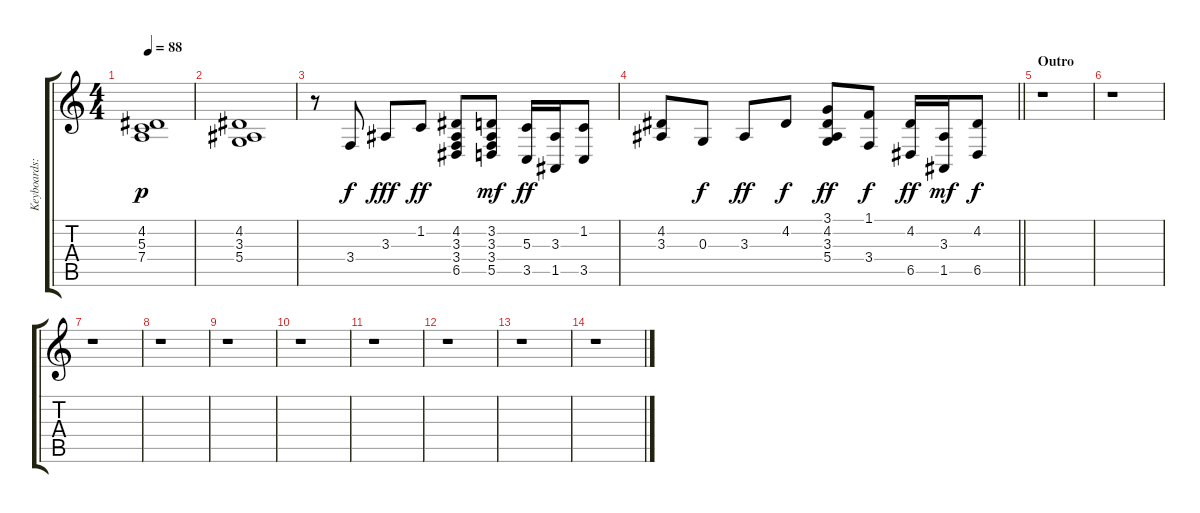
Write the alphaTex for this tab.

\track ("Keyboards: Earl Van Dyke" "Keyboards:") {instrument pad2warm}
\staff {score tabs}
\tuning (E4 B3 G3 D3 A2 E2) {hide}
\ts (4 4)
\tempo 88
\clef g2
\ks c
(4.2 5.3 7.4).1{dy p} |
(4.2 3.3 5.4).1 |
r.8{instrument acousticgrandpiano} 3.4.8{dy f} 3.3.8{dy fff} 1.2.8{dy ff} (4.2 3.3 3.4 6.5).8 (3.2 3.3 3.4 5.5).8{dy mf} (5.3 3.5).16{dy ff} (3.3 1.5).16 (1.2 3.5).8 |
\barLineRight lightlight
(4.2 3.3).8 0.3.8{dy f} 3.3.8{dy ff} 4.2.8{dy f} (3.1 4.2 3.3 5.4).8{dy ff} (1.1 3.4).8{dy f} (4.2 6.5).16{dy ff} (3.3 1.5).16{dy mf} (4.2 6.5).8{dy f} |
\section ("" "Outro")
r.1 |
r.1 |
r.1 |
r.1 |
r.1 |
r.1 |
r.1 |
r.1 |
r.1 |
r.1
